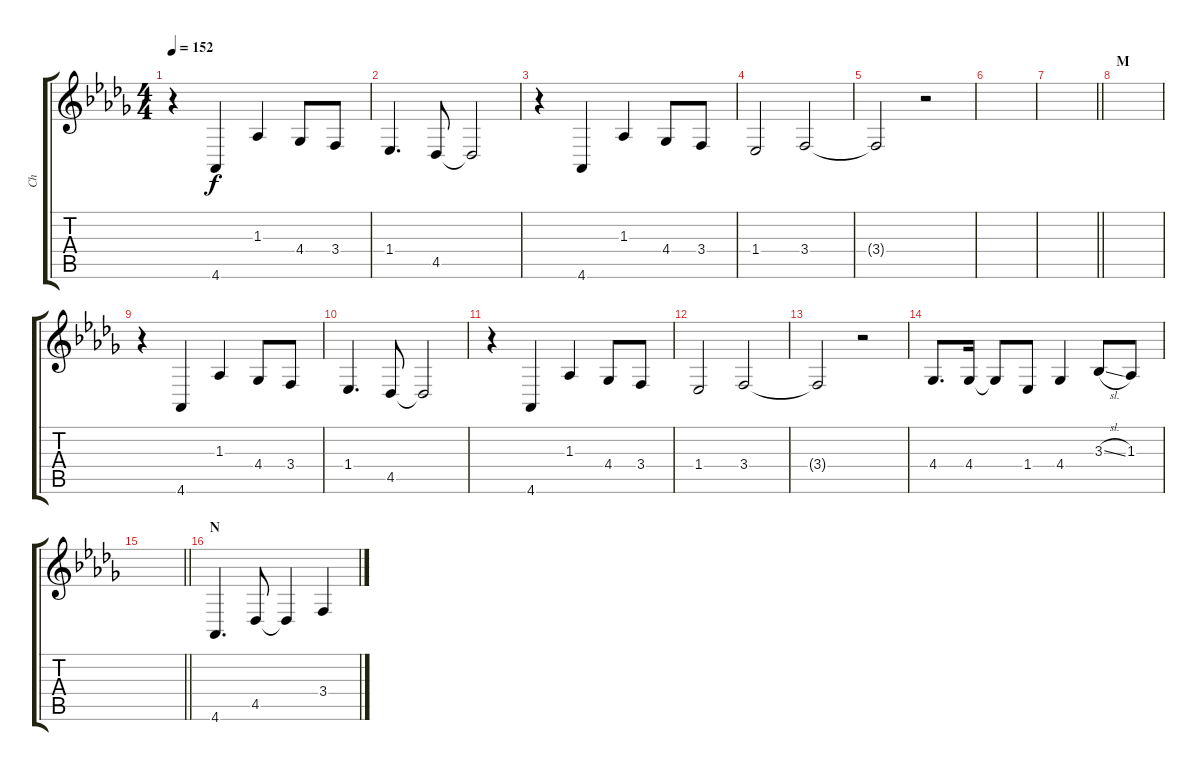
\track ("Ch" "Ch") {instrument violin}
\staff {score tabs}
\tuning (E4 B3 G3 D3 A2 E2) {hide}
\ts (4 4)
\tempo 152
\clef g2
\ks db
r.4{dy f} 4.6.4 1.3.4 4.4.8 3.4.8 |
1.4.4{d} 4.5.8 4.5{t}.2 |
r.4 4.6.4 1.3.4 4.4.8 3.4.8 |
1.4.2 3.4.2 |
3.4{t}.2 r.2 |
|
\barLineRight lightlight
|
\section ("" "M")
|
r.4 4.6.4 1.3.4 4.4.8 3.4.8 |
1.4.4{d} 4.5.8 4.5{t}.2 |
r.4 4.6.4 1.3.4 4.4.8 3.4.8 |
1.4.2 3.4.2 |
3.4{t}.2 r.2 |
4.4.8{d} 4.4.16 4.4{t}.8 1.4.8 4.4.4 3.3{sl}.8 1.3.8 |
\barLineRight lightlight
|
\section ("" "N")
4.6.4{d} 4.5.8 4.5{t}.4 3.4.4
